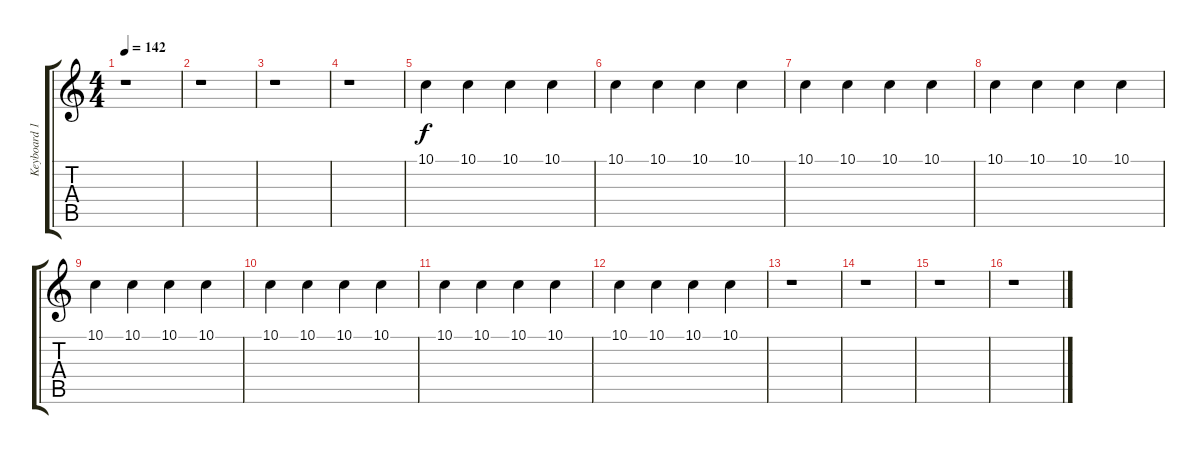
\track ("Keyboard 1" "Keyboard 1") {instrument pad2warm}
\staff {score tabs}
\tuning (D4 A3 F3 C3 G2 D2) {hide}
\ts (4 4)
\tempo 142
\clef g2
\ks c
r.1{dy f} |
r.1 |
r.1 |
r.1 |
10.1.4{volume 10 instrument whistle} 10.1.4 10.1.4 10.1.4 |
10.1.4 10.1.4 10.1.4 10.1.4 |
10.1.4 10.1.4 10.1.4 10.1.4 |
10.1.4 10.1.4 10.1.4 10.1.4 |
10.1.4 10.1.4 10.1.4 10.1.4 |
10.1.4 10.1.4 10.1.4 10.1.4 |
10.1.4 10.1.4 10.1.4 10.1.4 |
10.1.4 10.1.4 10.1.4 10.1.4 |
r.1 |
r.1 |
r.1 |
r.1
